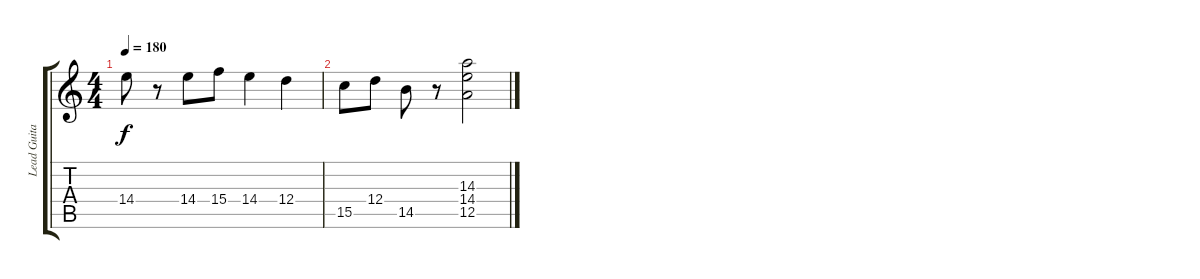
\track ("Lead Guitar" "Lead Guita") {instrument distortionguitar}
\staff {score tabs}
\tuning (E4 B3 G3 D3 A2 E2) {hide}
\ts (4 4)
\tempo 180
\clef g2
\ks c
14.4.8{dy f} r.8 14.4.8 15.4.8 14.4.4 12.4.4 |
15.5.8 12.4.8 14.5.8 r.8 (14.3 14.4 12.5).2
